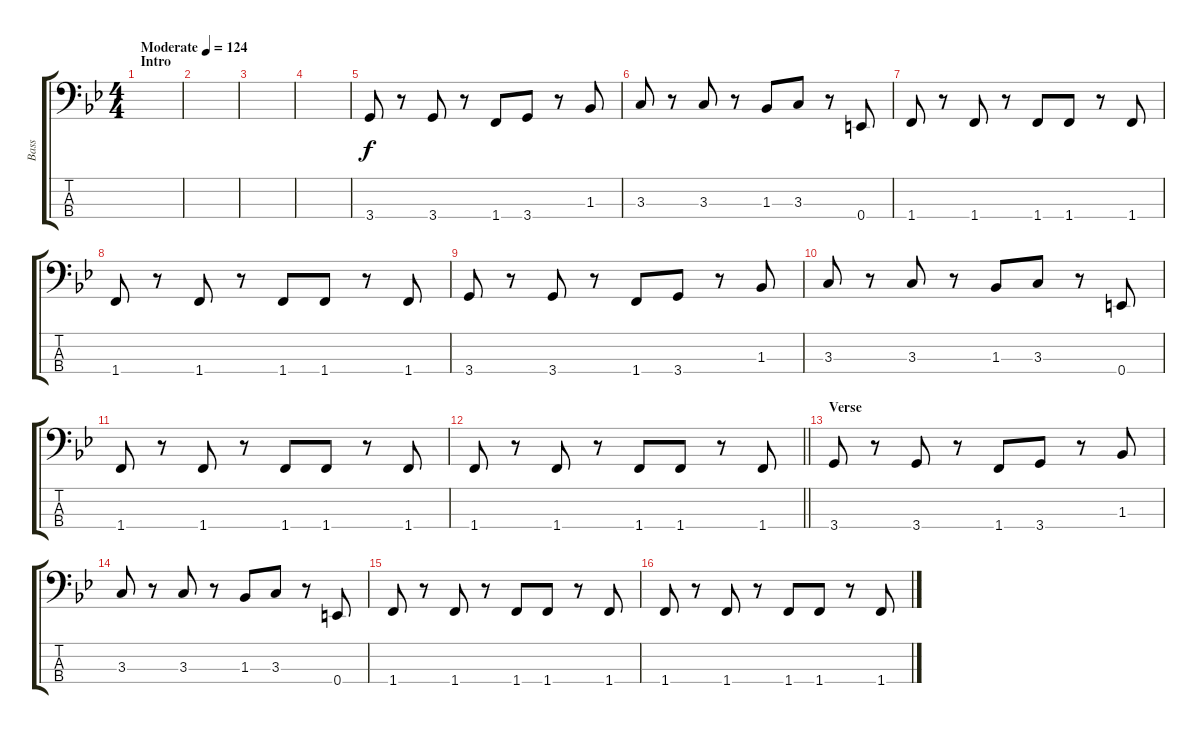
\track ("Bass" "Bass") {instrument electricbassfinger}
\staff {score tabs}
\tuning (G2 D2 A1 E1) {hide}
\ts (4 4)
\section ("" "Intro")
\tempo (124 "Moderate")
\clef f4
\ks gminor
|
|
|
|
3.4.8 r.8 3.4.8 r.8 1.4.8 3.4.8 r.8 1.3.8 |
3.3.8 r.8 3.3.8 r.8 1.3.8 3.3.8 r.8 0.4.8 |
1.4.8 r.8 1.4.8 r.8 1.4.8 1.4.8 r.8 1.4.8 |
1.4.8 r.8 1.4.8 r.8 1.4.8 1.4.8 r.8 1.4.8 |
3.4.8 r.8 3.4.8 r.8 1.4.8 3.4.8 r.8 1.3.8 |
3.3.8 r.8 3.3.8 r.8 1.3.8 3.3.8 r.8 0.4.8 |
1.4.8 r.8 1.4.8 r.8 1.4.8 1.4.8 r.8 1.4.8 |
\barLineRight lightlight
1.4.8 r.8 1.4.8 r.8 1.4.8 1.4.8 r.8 1.4.8 |
\section ("" "Verse")
3.4.8 r.8 3.4.8 r.8 1.4.8 3.4.8 r.8 1.3.8 |
3.3.8 r.8 3.3.8 r.8 1.3.8 3.3.8 r.8 0.4.8 |
1.4.8 r.8 1.4.8 r.8 1.4.8 1.4.8 r.8 1.4.8 |
1.4.8 r.8 1.4.8 r.8 1.4.8 1.4.8 r.8 1.4.8
